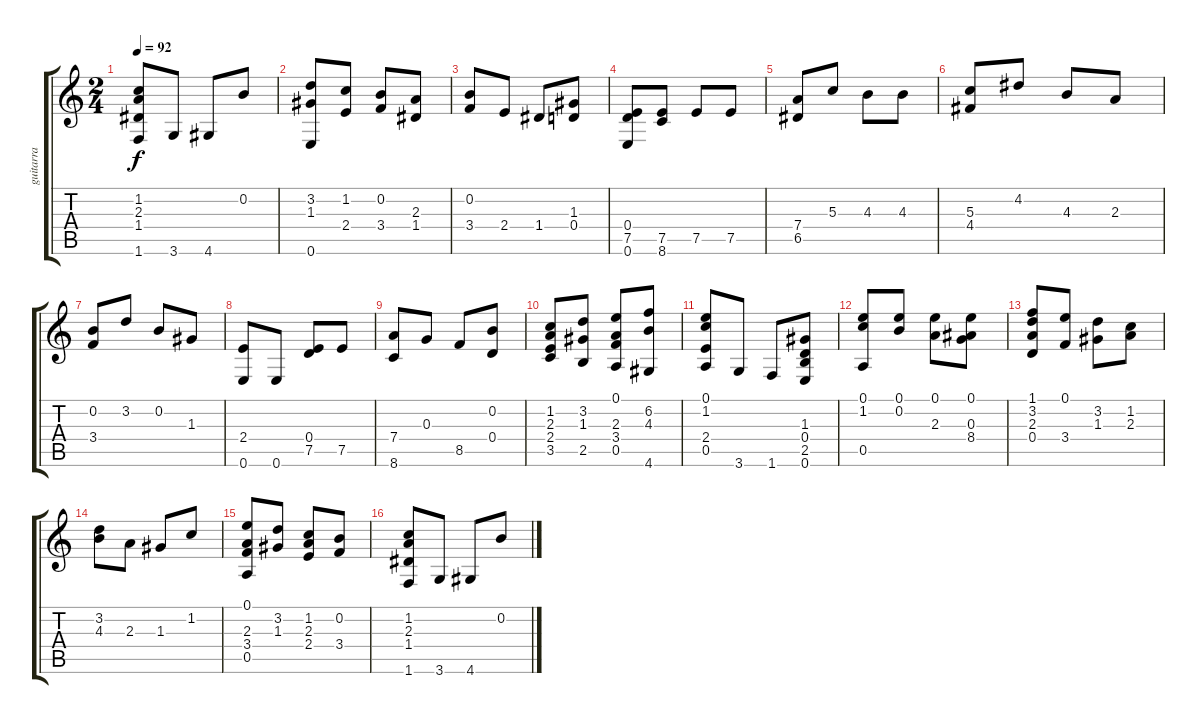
\track ("guitarra" "guitarra") {instrument acousticguitarnylon}
\staff {score tabs}
\tuning (E4 B3 G3 D3 A2 E2) {hide}
\ts (2 4)
\tempo 92
\clef g2
\ks c
(1.2 2.3 1.4 1.6).8{dy f} 3.6.8 4.6.8 0.2.8 |
(3.2 1.3 0.6).8 (1.2 2.4).8 (0.2 3.4).8 (2.3 1.4).8 |
(0.2 3.4).8 2.4.8 1.4.8 (1.3 0.4).8 |
(0.4 7.5 0.6).8 (7.5 8.6).8 7.5.8 7.5.8 |
(7.4 6.5).8 5.3.8 4.3.8 4.3.8 |
(5.3 4.4).8 4.2.8 4.3.8 2.3.8 |
(0.2 3.4).8 3.2.8 0.2.8 1.3.8 |
(2.4 0.6).8 0.6.8 (0.4 7.5).8 7.5.8 |
(7.4 8.6).8 0.3.8 8.5.8 (0.2 0.4).8 |
(1.2 2.3 2.4 3.5).8 (3.2 1.3 2.5).8 (0.1 2.3 3.4 0.5).8 (6.2 4.3 4.6).8 |
(0.1 1.2 2.4 0.5).8 3.6.8 1.6.8 (1.3 0.4 2.5 0.6).8 |
(0.1 1.2 0.5).8 (0.1 0.2).8 (0.1 2.3).8 (0.1 0.3 8.4).8 |
(1.1 3.2 2.3 0.4).8 (0.1 3.4).8 (3.2 1.3).8 (1.2 2.3).8 |
(3.2 4.3).8 2.3.8 1.3.8 1.2.8 |
(0.1 2.3 3.4 0.5).8 (3.2 1.3).8 (1.2 2.3 2.4).8 (0.2 3.4).8 |
(1.2 2.3 1.4 1.6).8 3.6.8 4.6.8 0.2.8
